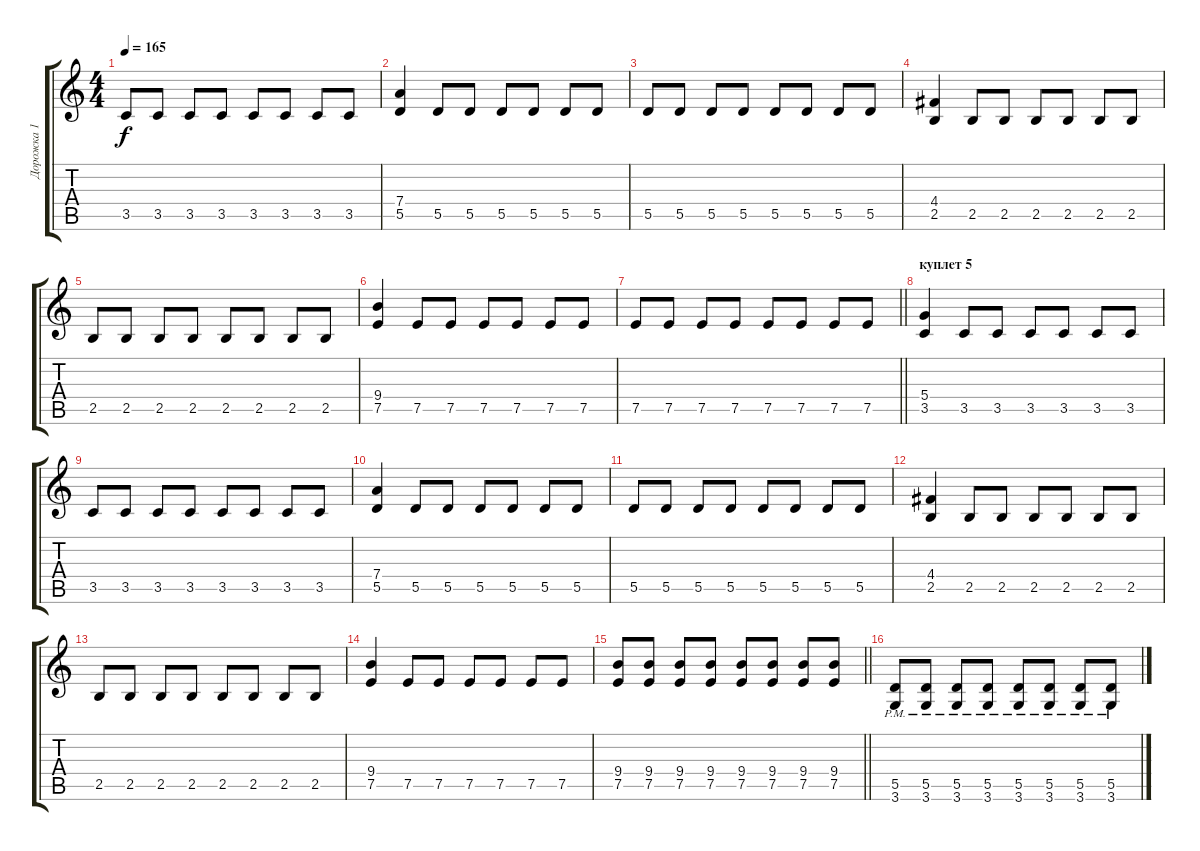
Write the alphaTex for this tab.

\track ("Дорожка 1" "Дорожка 1") {instrument distortionguitar}
\staff {score tabs}
\tuning (E4 B3 G3 D3 A2 E2) {hide}
\ts (4 4)
\tempo 165
\clef g2
\ks c
3.5.8{dy f} 3.5.8 3.5.8 3.5.8 3.5.8 3.5.8 3.5.8 3.5.8 |
(7.4 5.5).4 5.5.8 5.5.8 5.5.8 5.5.8 5.5.8 5.5.8 |
5.5.8 5.5.8 5.5.8 5.5.8 5.5.8 5.5.8 5.5.8 5.5.8 |
(4.4 2.5).4 2.5.8 2.5.8 2.5.8 2.5.8 2.5.8 2.5.8 |
2.5.8 2.5.8 2.5.8 2.5.8 2.5.8 2.5.8 2.5.8 2.5.8 |
(9.4 7.5).4 7.5.8 7.5.8 7.5.8 7.5.8 7.5.8 7.5.8 |
\barLineRight lightlight
7.5.8 7.5.8 7.5.8 7.5.8 7.5.8 7.5.8 7.5.8 7.5.8 |
\section ("" "куплет 5")
(5.4 3.5).4 3.5.8 3.5.8 3.5.8 3.5.8 3.5.8 3.5.8 |
3.5.8 3.5.8 3.5.8 3.5.8 3.5.8 3.5.8 3.5.8 3.5.8 |
(7.4 5.5).4 5.5.8 5.5.8 5.5.8 5.5.8 5.5.8 5.5.8 |
5.5.8 5.5.8 5.5.8 5.5.8 5.5.8 5.5.8 5.5.8 5.5.8 |
(4.4 2.5).4 2.5.8 2.5.8 2.5.8 2.5.8 2.5.8 2.5.8 |
2.5.8 2.5.8 2.5.8 2.5.8 2.5.8 2.5.8 2.5.8 2.5.8 |
(9.4 7.5).4 7.5.8 7.5.8 7.5.8 7.5.8 7.5.8 7.5.8 |
\barLineRight lightlight
(9.4 7.5).8 (9.4 7.5).8 (9.4 7.5).8 (9.4 7.5).8 (9.4 7.5).8 (9.4 7.5).8 (9.4 7.5).8 (9.4 7.5).8 |
(5.5 3.6{pm}).8 (5.5 3.6{pm}).8 (5.5 3.6{pm}).8 (5.5 3.6{pm}).8 (5.5 3.6{pm}).8 (5.5 3.6{pm}).8 (5.5 3.6{pm}).8 (5.5 3.6{pm}).8
